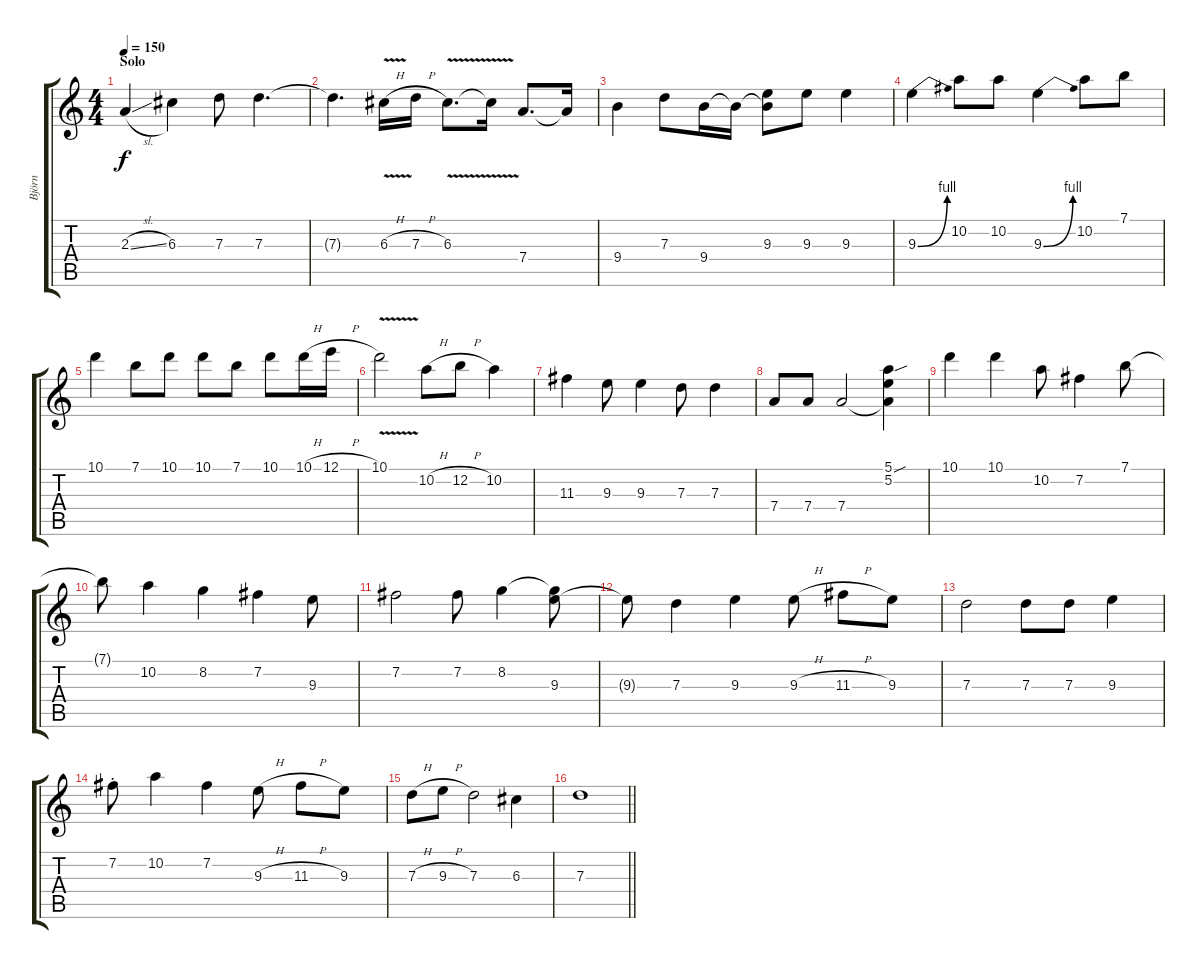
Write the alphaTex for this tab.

\track ("Björn" "Björn") {instrument distortionguitar}
\staff {score tabs}
\tuning (E4 B3 G3 D3 A2 E2) {hide}
\ts (4 4)
\section ("" "Solo")
\tempo 150
\clef g2
\ks c
2.3{sl}.4{dy f volume 16} 6.3.4 7.3.8 7.3.4{d} |
7.3{t}.4{d} 6.3{v h}.16 7.3{h}.16 6.3{v}.8{d} 6.3{t}.16 7.4.8{d} 7.4{t}.16 |
9.4.4 7.3.8 9.4.16 9.4{t}.16 (9.3 9.4{t}).8 9.3.8 9.3.4 |
9.3{be (bend 0 0 60 4)}.4 10.2.8 10.2.8 9.3{be (bend 0 0 60 4)}.4 10.2.8 7.1.8 |
10.1.4 7.1.8 10.1.8 10.1.8 7.1.8 10.1.8 10.1{h}.16 12.1{h}.16 |
10.1{v}.2 10.2{h}.8 12.2{h}.8 10.2.4 |
11.3.4 9.3.8 9.3.4 7.3.8 7.3.4 |
7.4.8 7.4.8 7.4.2 (5.1{sou} 5.2 7.4{t}).4 |
10.1.4 10.1.4 10.2.8 7.2.4 7.1.8 |
7.1{t}.8 10.2.4 8.2.4 7.2.4 9.3.8 |
7.2.2 7.2.8 8.2.4 (8.2{t} 9.3).8 |
9.3{t}.8 7.3.4 9.3.4 9.3{h}.8 11.3{h}.8 9.3.8 |
7.3.2 7.3.8 7.3.8 9.3.4 |
7.2{st}.8 10.2.4 7.2.4 9.3{h}.8 11.3{h}.8 9.3.8 |
7.3{h}.8 9.3{h}.8 7.3.2 6.3.4 |
\barLineRight lightlight
7.3.1
